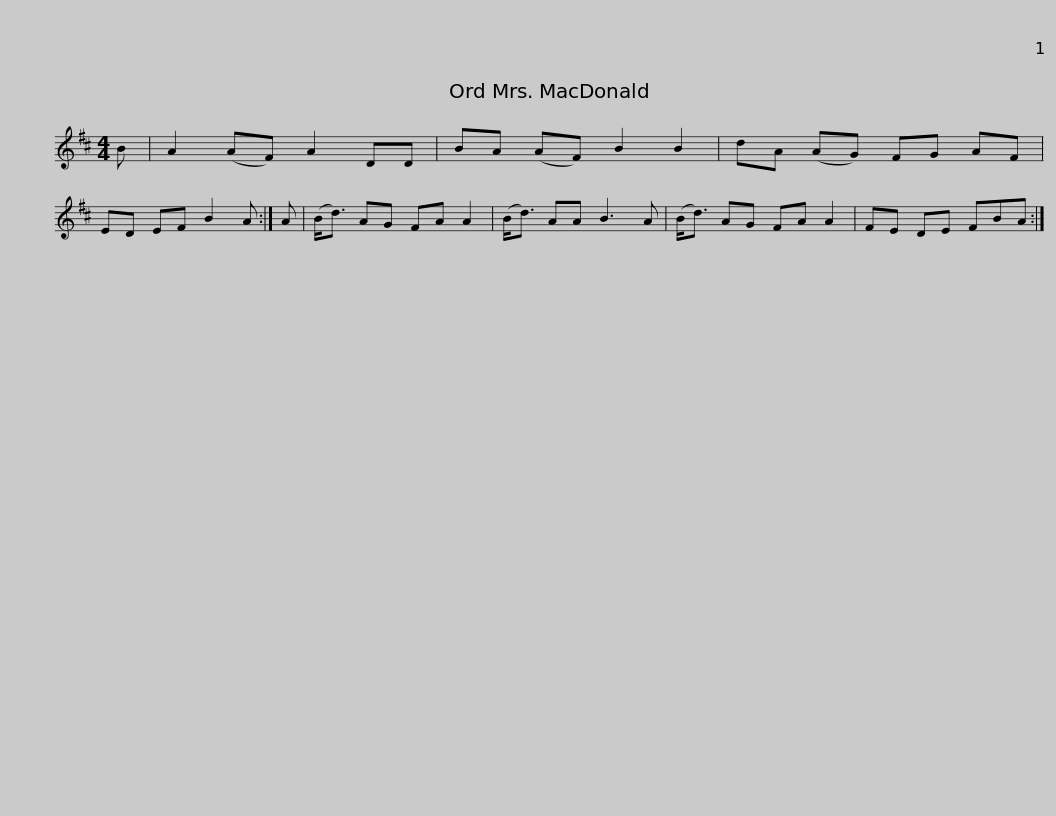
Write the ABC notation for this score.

X:1
L:1/8
M:4/4
I:linebreak $
K:D
V:1 treble
V:1
 B | A2 (AF) A2 DD | BA (AF) B2 B2 | dA (AG) FG AF | ED EF B2 A :| %5
 A | (B<d) AG FA A2 |$ (B<d) AA B3 A | (B<d) AG FA A2 | FE DE FBA :| %10
